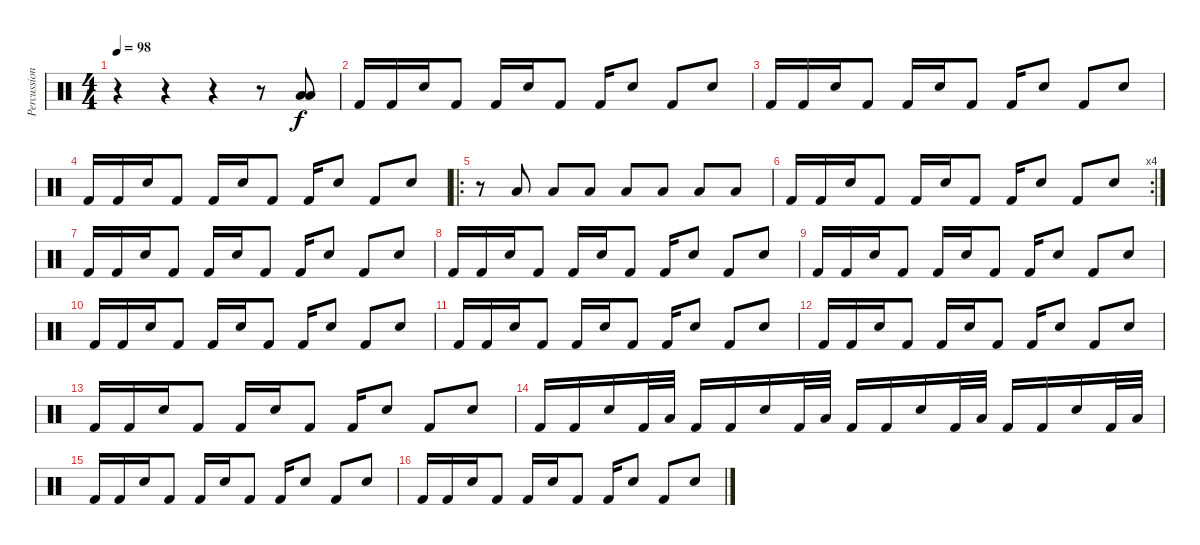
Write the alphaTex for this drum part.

\track ("Percussion" "Percussion") {instrument percussion}
\staff {score}
\articulation defaults
\ts (4 4)
\tempo 98
\clef neutral
\ks c
r.4{dy f} r.4 r.4 r.8 ("Low Floor Tom (hit)" "Low Floor Tom (hit)").8 |
"Kick (hit) 2".16 "Kick (hit) 2".16 "Electric Snare (hit)".16 "Kick (hit) 2".8 "Kick (hit) 2".16 "Electric Snare (hit)".16 "Kick (hit) 2".8 "Kick (hit) 2".16 "Electric Snare (hit)".8 "Kick (hit) 2".8 "Electric Snare (hit)".8 |
"Kick (hit) 2".16 "Kick (hit) 2".16 "Electric Snare (hit)".16 "Kick (hit) 2".8 "Kick (hit) 2".16 "Electric Snare (hit)".16 "Kick (hit) 2".8 "Kick (hit) 2".16 "Electric Snare (hit)".8 "Kick (hit) 2".8 "Electric Snare (hit)".8 |
"Kick (hit) 2".16 "Kick (hit) 2".16 "Electric Snare (hit)".16 "Kick (hit) 2".8 "Kick (hit) 2".16 "Electric Snare (hit)".16 "Kick (hit) 2".8 "Kick (hit) 2".16 "Electric Snare (hit)".8 "Kick (hit) 2".8 "Electric Snare (hit)".8 |
\ro
r.8 "Low Floor Tom (hit)".8 "Low Floor Tom (hit)".8 "Low Floor Tom (hit)".8 "Low Floor Tom (hit)".8 "Low Floor Tom (hit)".8 "Low Floor Tom (hit)".8 "Low Floor Tom (hit)".8 |
\rc 4 "Kick (hit) 2".16 "Kick (hit) 2".16 "Electric Snare (hit)".16 "Kick (hit) 2".8 "Kick (hit) 2".16 "Electric Snare (hit)".16 "Kick (hit) 2".8 "Kick (hit) 2".16 "Electric Snare (hit)".8 "Kick (hit) 2".8 "Electric Snare (hit)".8
|
"Kick (hit) 2".16 "Kick (hit) 2".16 "Electric Snare (hit)".16 "Kick (hit) 2".8 "Kick (hit) 2".16 "Electric Snare (hit)".16 "Kick (hit) 2".8 "Kick (hit) 2".16 "Electric Snare (hit)".8 "Kick (hit) 2".8 "Electric Snare (hit)".8 |
"Kick (hit) 2".16 "Kick (hit) 2".16 "Electric Snare (hit)".16 "Kick (hit) 2".8 "Kick (hit) 2".16 "Electric Snare (hit)".16 "Kick (hit) 2".8 "Kick (hit) 2".16 "Electric Snare (hit)".8 "Kick (hit) 2".8 "Electric Snare (hit)".8 |
"Kick (hit) 2".16 "Kick (hit) 2".16 "Electric Snare (hit)".16 "Kick (hit) 2".8 "Kick (hit) 2".16 "Electric Snare (hit)".16 "Kick (hit) 2".8 "Kick (hit) 2".16 "Electric Snare (hit)".8 "Kick (hit) 2".8 "Electric Snare (hit)".8 |
"Kick (hit) 2".16 "Kick (hit) 2".16 "Electric Snare (hit)".16 "Kick (hit) 2".8 "Kick (hit) 2".16 "Electric Snare (hit)".16 "Kick (hit) 2".8 "Kick (hit) 2".16 "Electric Snare (hit)".8 "Kick (hit) 2".8 "Electric Snare (hit)".8 |
"Kick (hit) 2".16 "Kick (hit) 2".16 "Electric Snare (hit)".16 "Kick (hit) 2".8 "Kick (hit) 2".16 "Electric Snare (hit)".16 "Kick (hit) 2".8 "Kick (hit) 2".16 "Electric Snare (hit)".8 "Kick (hit) 2".8 "Electric Snare (hit)".8 |
"Kick (hit) 2".16 "Kick (hit) 2".16 "Electric Snare (hit)".16 "Kick (hit) 2".8 "Kick (hit) 2".16 "Electric Snare (hit)".16 "Kick (hit) 2".8 "Kick (hit) 2".16 "Electric Snare (hit)".8 "Kick (hit) 2".8 "Electric Snare (hit)".8 |
"Kick (hit) 2".16 "Kick (hit) 2".16 "Electric Snare (hit)".16 "Kick (hit) 2".8 "Kick (hit) 2".16 "Electric Snare (hit)".16 "Kick (hit) 2".8 "Kick (hit) 2".16 "Electric Snare (hit)".8 "Kick (hit) 2".8 "Electric Snare (hit)".8 |
"Kick (hit) 2".16 "Kick (hit) 2".16 "Electric Snare (hit)".16 "Kick (hit) 2".32 "Low Floor Tom (hit)".32 "Kick (hit) 2".16 "Kick (hit) 2".16 "Electric Snare (hit)".16 "Kick (hit) 2".32 "Low Floor Tom (hit)".32 "Kick (hit) 2".16 "Kick (hit) 2".16 "Electric Snare (hit)".16 "Kick (hit) 2".32 "Low Floor Tom (hit)".32 "Kick (hit) 2".16 "Kick (hit) 2".16 "Electric Snare (hit)".16 "Kick (hit) 2".32 "Low Floor Tom (hit)".32 |
"Kick (hit) 2".16 "Kick (hit) 2".16 "Electric Snare (hit)".16 "Kick (hit) 2".8 "Kick (hit) 2".16 "Electric Snare (hit)".16 "Kick (hit) 2".8 "Kick (hit) 2".16 "Electric Snare (hit)".8 "Kick (hit) 2".8 "Electric Snare (hit)".8 |
"Kick (hit) 2".16 "Kick (hit) 2".16 "Electric Snare (hit)".16 "Kick (hit) 2".8 "Kick (hit) 2".16 "Electric Snare (hit)".16 "Kick (hit) 2".8 "Kick (hit) 2".16 "Electric Snare (hit)".8 "Kick (hit) 2".8 "Electric Snare (hit)".8
